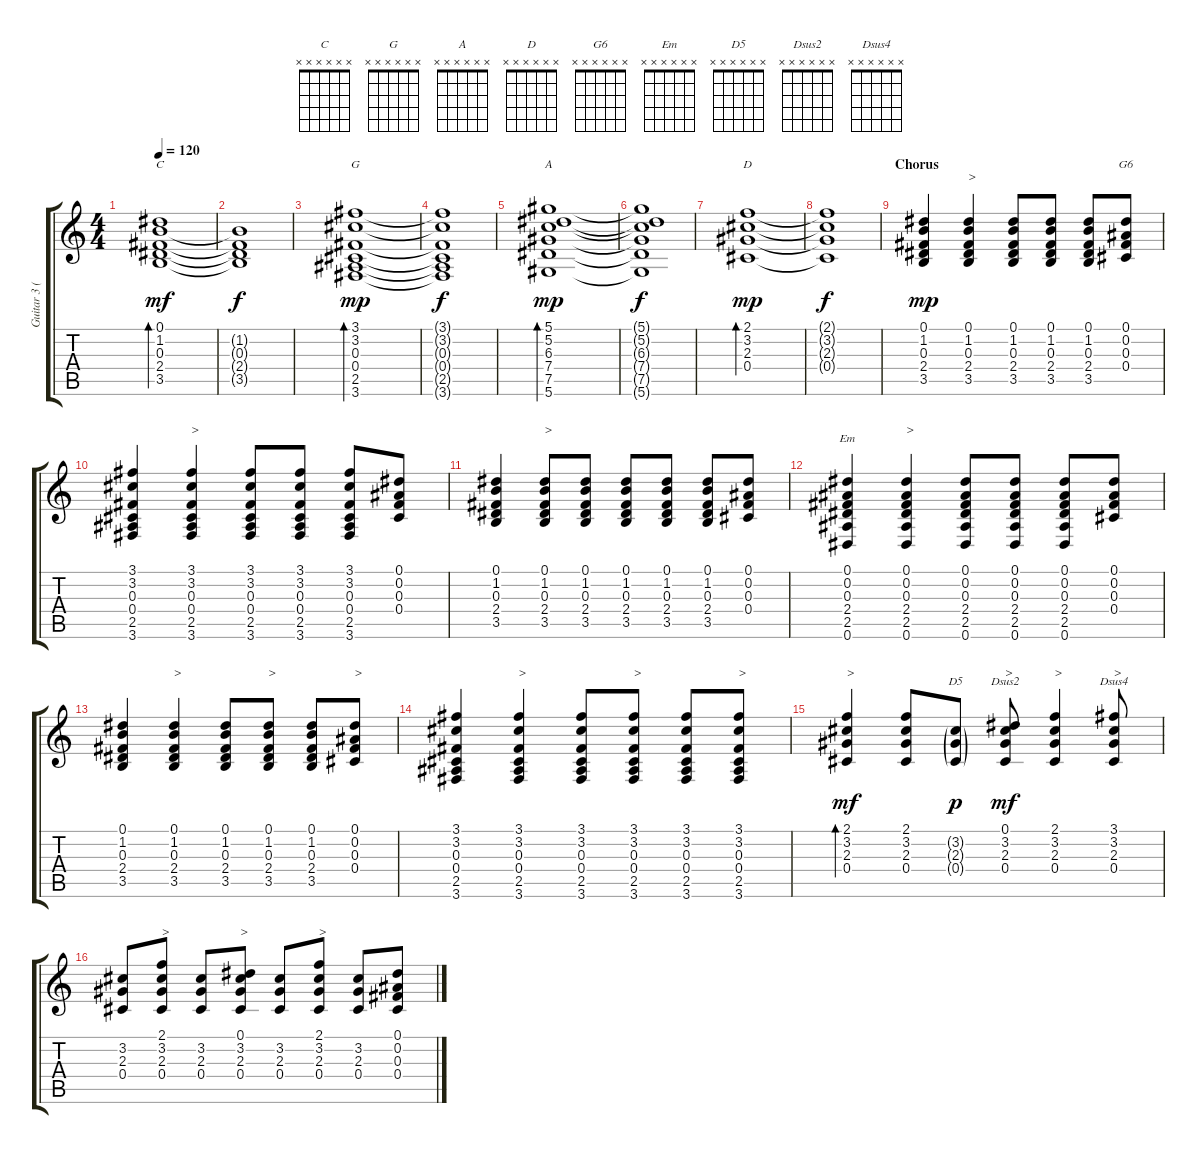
\track ("Guitar 3 (Duff)" "Guitar 3 (") {instrument acousticguitarsteel}
\staff {score tabs}
\tuning (Eb4 Bb3 Gb3 Db3 Ab2 Eb2) {hide}
\chord ("C" x x x x x x) {firstfret 0}
\chord ("G" x x x x x x) {firstfret 0}
\chord ("A" x x x x x x) {firstfret 0}
\chord ("D" x x x x x x) {firstfret 0}
\chord ("G6" x x x x x x) {firstfret 0}
\chord ("Em" x x x x x x) {firstfret 0}
\chord ("D5" x x x x x x) {firstfret 0}
\chord ("Dsus2" x x x x x x) {firstfret 0}
\chord ("Dsus4" x x x x x x) {firstfret 0}
\ts (4 4)
\tempo 120
\clef g2
\ks c
(0.1 1.2 0.3 2.4 3.5).1{bd 120 ch "C" dy mf} |
(1.2{t} 0.3{t} 2.4{t} 3.5{t}).1{dy f} |
(3.1 3.2 0.3 0.4 2.5 3.6).1{bd 120 ch "G" dy mp} |
(3.1{t} 3.2{t} 0.3{t} 0.4{t} 2.5{t} 3.6{t}).1{dy f} |
(5.1 5.2 6.3 7.4 7.5 5.6).1{bd 120 ch "A" dy mp} |
(5.1{t} 5.2{t} 6.3{t} 7.4{t} 7.5{t} 5.6{t}).1{dy f} |
(2.1 3.2 2.3 0.4).1{bd 120 ch "D" dy mp} |
(2.1{t} 3.2{t} 2.3{t} 0.4{t}).1{dy f} |
\section ("" "Chorus")
(0.1 1.2 0.3 2.4 3.5).4{dy mp} (0.1 1.2 0.3 2.4 3.5).4{txt ">"} (0.1 1.2 0.3 2.4 3.5).8 (0.1 1.2 0.3 2.4 3.5).8 (0.1 1.2 0.3 2.4 3.5).8 (0.1 0.2 0.3 0.4).8{ch "G6"} |
(3.1 3.2 0.3 0.4 2.5 3.6).4 (3.1 3.2 0.3 0.4 2.5 3.6).4{txt ">"} (3.1 3.2 0.3 0.4 2.5 3.6).8 (3.1 3.2 0.3 0.4 2.5 3.6).8 (3.1 3.2 0.3 0.4 2.5 3.6).8 (0.1 0.2 0.3 0.4).8 |
(0.1 1.2 0.3 2.4 3.5).4 (0.1 1.2 0.3 2.4 3.5).8{txt ">"} (0.1 1.2 0.3 2.4 3.5).8 (0.1 1.2 0.3 2.4 3.5).8 (0.1 1.2 0.3 2.4 3.5).8 (0.1 1.2 0.3 2.4 3.5).8 (0.1 0.2 0.3 0.4).8 |
(0.1 0.2 0.3 2.4 2.5 0.6).4{ch "Em"} (0.1 0.2 0.3 2.4 2.5 0.6).4{txt ">"} (0.1 0.2 0.3 2.4 2.5 0.6).8 (0.1 0.2 0.3 2.4 2.5 0.6).8 (0.1 0.2 0.3 2.4 2.5 0.6).8 (0.1 0.2 0.3 0.4).8 |
(0.1 1.2 0.3 2.4 3.5).4 (0.1 1.2 0.3 2.4 3.5).4{txt ">"} (0.1 1.2 0.3 2.4 3.5).8 (0.1 1.2 0.3 2.4 3.5).8{txt ">"} (0.1 1.2 0.3 2.4 3.5).8 (0.1 0.2 0.3 0.4).8{txt ">"} |
(3.1 3.2 0.3 0.4 2.5 3.6).4 (3.1 3.2 0.3 0.4 2.5 3.6).4{txt ">"} (3.1 3.2 0.3 0.4 2.5 3.6).8 (3.1 3.2 0.3 0.4 2.5 3.6).8{txt ">"} (3.1 3.2 0.3 0.4 2.5 3.6).8 (3.1 3.2 0.3 0.4 2.5 3.6).8{txt ">"} |
(2.1 3.2 2.3 0.4).4{bd 120 txt ">" dy mf} (2.1 3.2 2.3 0.4).8 (3.2{g} 2.3{g} 0.4{g}).8{ch "D5" dy p} (0.1 3.2 2.3 0.4).8{ch "Dsus2" txt ">" dy mf} (2.1 3.2 2.3 0.4).4{txt ">"} (3.1 3.2 2.3 0.4).8{ch "Dsus4" txt ">"} |
(3.2 2.3 0.4).8 (2.1 3.2 2.3 0.4).8{txt ">"} (3.2 2.3 0.4).8 (0.1 3.2 2.3 0.4).8{txt ">"} (3.2 2.3 0.4).8 (2.1 3.2 2.3 0.4).8{txt ">"} (3.2 2.3 0.4).8 (0.1 0.2 0.3 0.4).8
